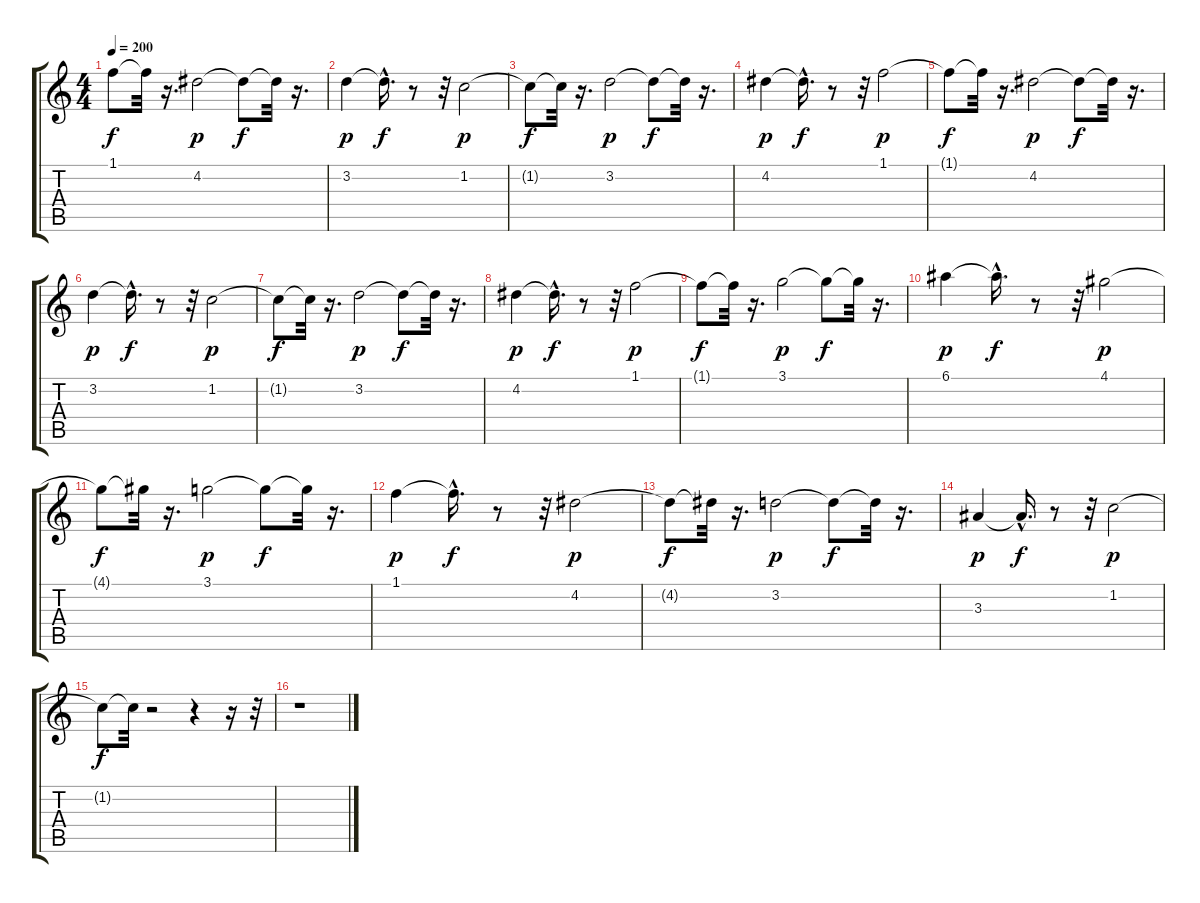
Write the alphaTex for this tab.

\track "" {instrument distortionguitar}
\staff {score tabs}
\tuning (E4 B3 G3 D3 A2 E2) {hide}
\ts (4 4)
\tempo 200
\clef g2
\ks c
1.1{t}.8{dy f} 1.1{t}.32 r.16{d} 4.2.2{dy p} 4.2{t}.8{dy f} 4.2{t}.32 r.16{d} |
3.2.4{dy p} 3.2{hac t}.16{d dy f} r.8 r.32 1.2.2{dy p} |
1.2{t}.8{dy f} 1.2{t}.32 r.16{d} 3.2.2{dy p} 3.2{t}.8{dy f} 3.2{t}.32 r.16{d} |
4.2.4{dy p} 4.2{hac t}.16{d dy f} r.8 r.32 1.1.2{dy p} |
1.1{t}.8{dy f} 1.1{t}.32 r.16{d} 4.2.2{dy p} 4.2{t}.8{dy f} 4.2{t}.32 r.16{d} |
3.2.4{dy p} 3.2{hac t}.16{d dy f} r.8 r.32 1.2.2{dy p} |
1.2{t}.8{dy f} 1.2{t}.32 r.16{d} 3.2.2{dy p} 3.2{t}.8{dy f} 3.2{t}.32 r.16{d} |
4.2.4{dy p} 4.2{hac t}.16{d dy f} r.8 r.32 1.1.2{dy p} |
1.1{t}.8{dy f} 1.1{t}.32 r.16{d} 3.1.2{dy p} 3.1{t}.8{dy f} 3.1{t}.32 r.16{d} |
6.1.4{dy p} 6.1{hac t}.16{d dy f} r.8 r.32 4.1.2{dy p} |
4.1{t}.8{dy f} 4.1{t}.32 r.16{d} 3.1.2{dy p} 3.1{t}.8{dy f} 3.1{t}.32 r.16{d} |
1.1.4{dy p} 1.1{hac t}.16{d dy f} r.8 r.32 4.2.2{dy p} |
4.2{t}.8{dy f} 4.2{t}.32 r.16{d} 3.2.2{dy p} 3.2{t}.8{dy f} 3.2{t}.32 r.16{d} |
3.3.4{dy p} 3.3{hac t}.16{d dy f} r.8 r.32 1.2.2{dy p} |
1.2{t}.8{dy f} 1.2{t}.32 r.2 r.4 r.16 r.32 |
r.1
